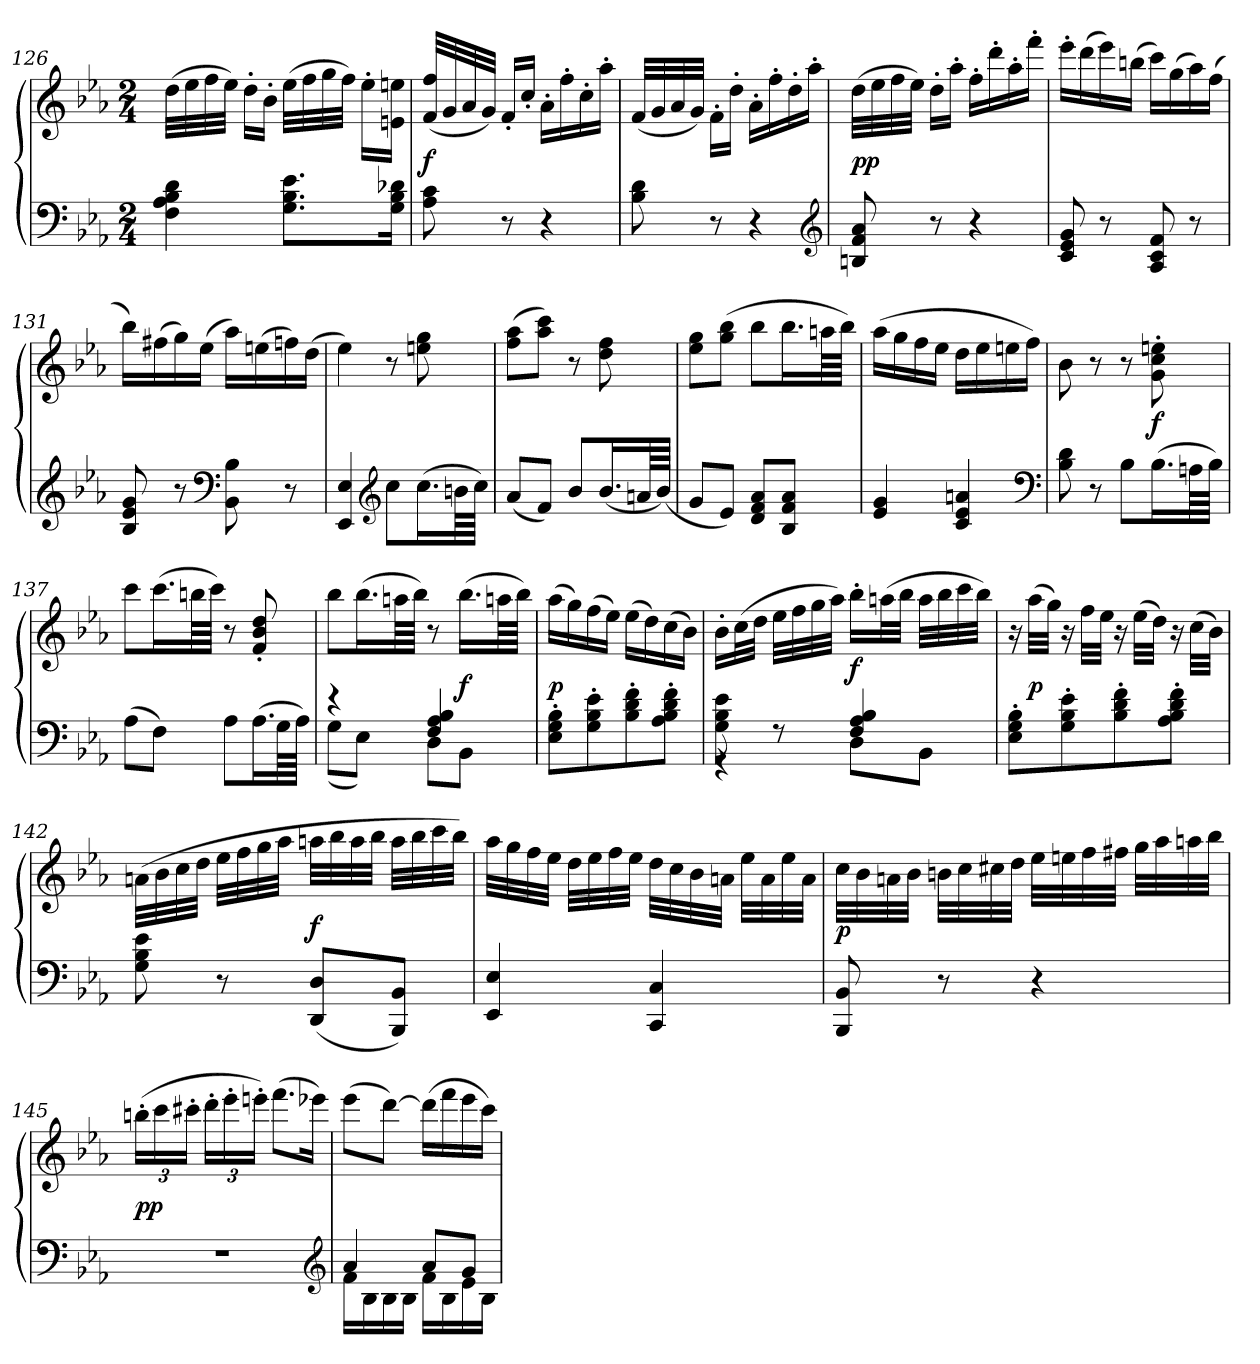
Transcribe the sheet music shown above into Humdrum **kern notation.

**kern	**kern	**dynam
*part1	*part1	*part1
*staff2	*staff1	*staff1/2
*clefF4	*clefG2	*
*k[b-e-a-]	*k[b-e-a-]	*
*E-:	*E-:	*
*M2/4	*M2/4	*
=126	=126	=126
4F\ 4A-\ 4B-\ 4d\	(32dd\LLL	.
.	32ee-\	.
.	32ff\	.
.	32ee-\JJJ)	.
.	16dd'\LL	.
.	16b-'\JJ	.
8.G\ 8.B-\ 8.e-\L	(32ee-\LLL	.
.	32ff\	.
.	32gg\	.
.	32ff\JJJ)	.
.	16ee-'\LL	.
16G\ 16B-\ 16d-X\Jk	16en\ 16een\JJ	.
=127	=127	=127
8A-\ 8c\	(32f/ 32ff/LLL	f
.	32g/	.
.	32a-/	.
.	32g/JJJ)	.
8r	16f'/LL	.
.	16cc'/JJ	.
4r	16a-'\LL	.
.	16ff'\	.
.	16cc'\	.
.	16aa-'\JJ	.
=128	=128	=128
8B-\ 8d\	(32f/LLL	.
.	32g/	.
.	32a-/	.
.	32g/JJJ)	.
8r	16f'\LL	.
.	16dd'\JJ	.
4r	16a-'\LL	.
.	16ff'\	.
.	16dd'\	.
.	16aa-'\JJ	.
*clefG2	*	*
=129	=129	=129
8Bn/ 8f/ 8a-/	(32dd\LLL	pp
.	32ee-\	.
.	32ff\	.
.	32ee-\JJJ)	.
8r	16dd'\LL	.
.	16aa-'\JJ	.
4r	16ff'\LL	.
.	16ddd'\	.
.	16aa-'\	.
.	16fff'\JJ	.
=130	=130	=130
8c/ 8e-/ 8g/	16eee-'\LL	.
.	(16ddd\	.
8r	16eee-\)	.
.	(16bbn\JJ	.
8A-/ 8c/ 8f/	16ccc\LL)	.
.	(16gg\	.
8r	16aa-\)	.
.	(16ff\JJ	.
=131	=131	=131
8B-/ 8e-/ 8g/	16bb-\LL)	.
.	(16ff#X\	.
8r	16gg\)	.
.	(16ee-\JJ	.
*clefF4	*	*
8BB-\ 8B-\	16aa-\LL)	.
.	(16een\	.
8r	16ffn\)	.
.	(16dd\JJ	.
=132	=132	=132
4EE-/ 4E-/	4ee-\)	.
*clefG2	*	*
8cc\L	8r	.
(16.cc\L	8een\ 8gg\	.
64bn\LL	.	.
64cc\JJJJ)	.	.
=133	=133	=133
(8a-/L	(8ff\ 8aa-\L	.
8f/J)	8aa-\ 8ccc\J)	.
8b-/L	8r	.
(16.b-/L	8dd\ 8ff\	.
64an/LL	.	.
(64b-/JJJJ)	.	.
=134	=134	=134
8g/L	8ee-\ 8gg\L	.
8e-/J)	(8gg\ 8bb-\J	.
8d/ 8f/ 8a-/L	8bb-\L	.
8B-/ 8f/ 8a-/J	16.bb-\L	.
.	64aan\LL	.
.	64bb-\JJJJ)	.
=135	=135	=135
4e-/ 4g/	(16aa-\LL	.
.	16gg\	.
.	16ff\	.
.	16ee-\JJ	.
4c/ 4e-/ 4an/	16dd\LL	.
.	16ee-\	.
.	16een\	.
.	16ff\JJ)	.
*clefF4	*	*
=136	=136	=136
8B-\ 8d\	8b-\	.
8r	8r	.
8B-\L	8r	.
(16.B-\L	8g'\ 8cc'\ 8een'\	f
64An\LL	.	.
64B-\JJJJ)	.	.
=137	=137	=137
(8A-\L	8ccc\L	.
8F\J)	(16.ccc\L	.
.	64bbn\LL	.
.	64ccc\JJJJ)	.
8A-\L	8r	.
(16.A-\L	8f'/ 8b-'/ 8dd'/	.
64G\LL	.	.
64A-\JJJJ)	.	.
=138	=138	=138
*^	*	*
4r	(8G\L	8bb-\L	.
.	8E-\J)	(16.bb-\L	.
.	.	64aan\LL	.
.	.	64bb-\JJJJ)	.
4F/ 4A-/ 4B-/	8D\L	8r	.
.	8BB-\J	(16.bb-\LL	f
.	.	64aan\LL	.
.	.	64bb-\JJJJ)	.
*v	*v	*	*
=139	=139	=139
8E-'\ 8G'\ 8B-'\L	(16aa-\LL	p
.	16gg\)	.
8G'\ 8B-'\ 8e-'\	(16ff\	.
.	16ee-\JJ)	.
8B-'\ 8d'\ 8f'\	(16ee-\LL	.
.	16dd\)	.
8A-'\ 8B-'\ 8d'\ 8f'\J	(16cc\	.
.	16b-\JJ)	.
=140	=140	=140
*^	*	*
8G\ 8B-\ 8e-\	4r	16b-'\LL	.
.	.	(32cc\L	.
.	.	32dd\JJJ	.
8r	.	32ee-\LLL	.
.	.	32ff\	.
.	.	32gg\	.
.	.	32aa-\JJJ)	.
8D\L	4F/ 4A-/ 4B-/	16bb-'\LL	f
.	.	(32aan\L	.
.	.	32bb-\JJJ	.
8BB-\J	.	32aa\LLL	.
.	.	32bb-\	.
.	.	32ccc\	.
.	.	32bb-\JJJ)	.
*v	*v	*	*
=141	=141	=141
8E-'\ 8G'\ 8B-'\L	16r	.
.	(32aa-\LLL	p
.	32gg\JJJ)	.
8G'\ 8B-'\ 8e-'\	16r	.
.	32ff\LLL	.
.	32ee-\JJJ	.
8B-'\ 8d'\ 8f'\	16r	.
.	(32ee-\LLL	.
.	32dd\JJJ)	.
8A-'\ 8B-'\ 8d'\ 8f'\J	16r	.
.	(32cc\LLL	.
.	32b-\JJJ)	.
=142	=142	=142
8G\ 8B-\ 8e-\	(32an\LLL	.
.	32b-\	.
.	32cc\	.
.	32dd\JJJ	.
8r	32ee-\LLL	.
.	32ff\	.
.	32gg\	.
.	32aa-\JJJ	.
(8DD/ 8D/L	32aan\LLL	f
.	32bb-\	.
.	32aa\	.
.	32bb-\JJJ	.
8BBB-/ 8BB-/J)	32aa\LLL	.
.	32bb-\	.
.	32ccc\	.
.	32bb-\JJJ)	.
=143	=143	=143
4EE-/ 4E-/	32aa-\LLL	.
.	32gg\	.
.	32ff\	.
.	32ee-\JJJ	.
.	32dd\LLL	.
.	32ee-\	.
.	32ff\	.
.	32ee-\JJJ	.
4CC/ 4C/	32dd\LLL	.
.	32cc\	.
.	32b-\	.
.	32an\JJJ	.
.	32ee-\LLL	.
.	32a\	.
.	32ee-\	.
.	32a\JJJ	.
=144	=144	=144
8BBB-/ 8BB-/	32cc\LLL	p
.	32b-\	.
.	32an\	.
.	32b-\JJJ	.
8r	32bn\LLL	.
.	32cc\	.
.	32cc#X\	.
.	32dd\JJJ	.
4r	32ee-\LLL	.
.	32een\	.
.	32ff\	.
.	32ff#X\JJJ	.
.	32gg\LLL	.
.	32aa-\	.
.	32aan\	.
.	32bb-\JJJ	.
=145	=145	=145
2r	(24bbn'\LL	pp
.	24ccc\	.
.	24ccc#X'\JJ	.
.	24ddd'\LL	.
.	24eee-'\	.
.	24eeen'\JJ)	.
.	(8.fff\L	.
.	16eee-X\Jk)	.
*clefG2	*	*
=146	=146	=146
*^	*	*
4a-/	16f\LL	(8eee-\L	.
.	16B-\	.	.
.	16B-\	[8ddd\J)	.
.	16B-\JJ	.	.
8a-/L	16f\LL	(16ddd\LL]	.
.	16B-\	16fff\	.
8g/J	16e-\	16eee-\	.
.	16B-\JJ	16ccc\JJ)	.
*v	*v	*	*
=	=	=
*-	*-	*-
